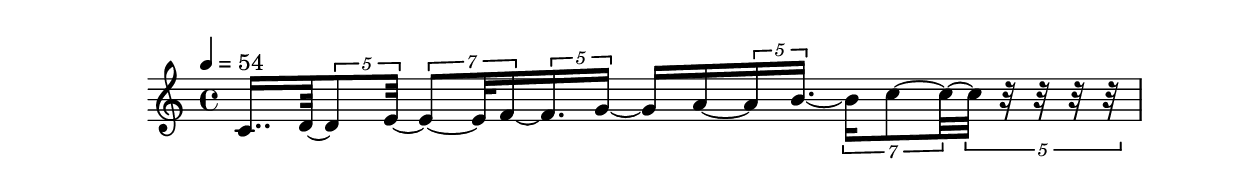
\version "2.19.83"
\language "english"
\score
{
    \new Voice
    {
        {
            %%% \time 4/4 %%%
            \tempo 4=54
            c'16..
            d'64
            ~
            \tuplet 5/4
            {
                d'8
                e'32
                ~
            }
            \tuplet 7/4
            {
                e'8
                ~
                e'32
                f'16
                ~
            }
            \tuplet 5/4
            {
                f'16.
                g'16
                ~
            }
            g'16
            a'16
            ~
            \tuplet 5/4
            {
                a'16
                b'16.
                ~
            }
            \tuplet 7/4
            {
                b'16
                c''8
                ~
                c''32
                ~
            }
            \tuplet 5/4
            {
                c''32
                r32
                r32
                r32
                r32
            }
        }
    }
}